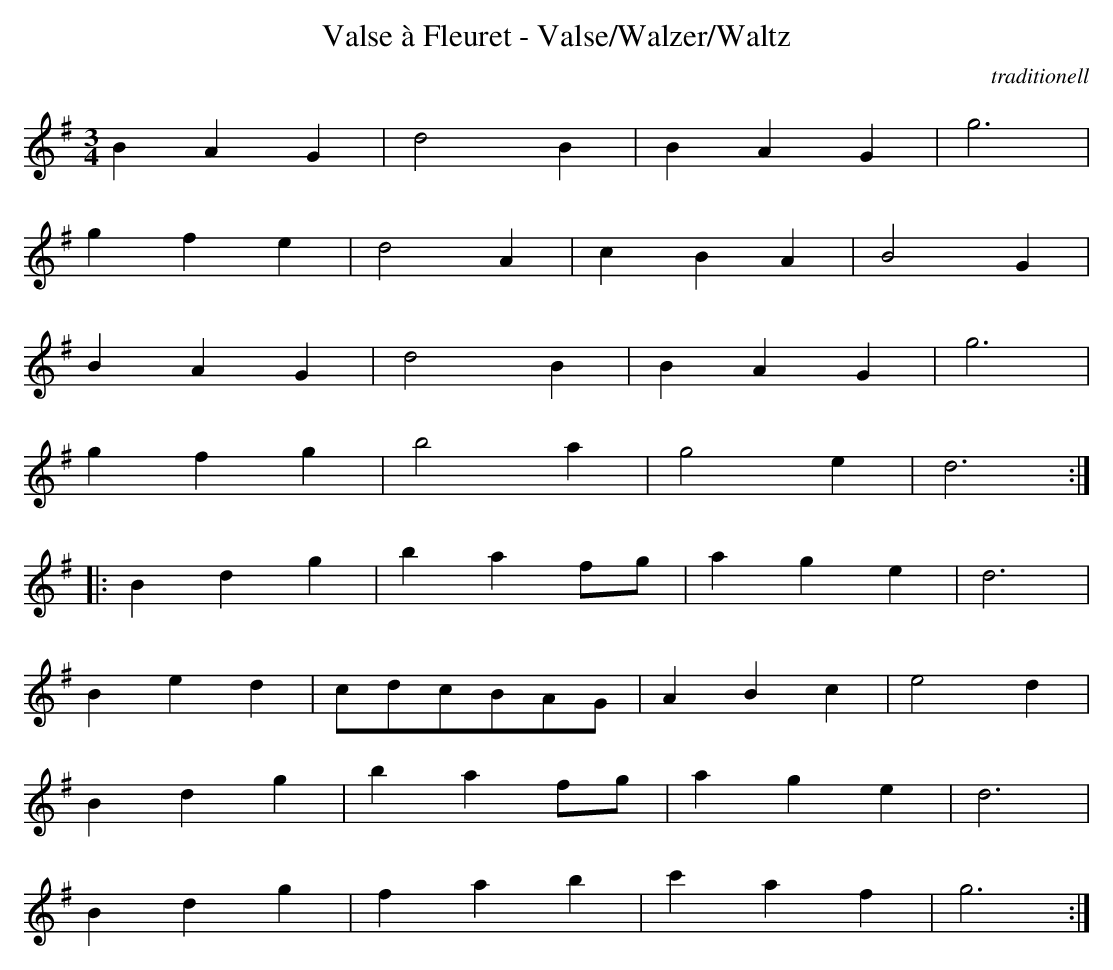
X:1
T:Valse à Fleuret - Valse/Walzer/Waltz
C:traditionell
M:3/4
L:1/4
K:G
BAG|d2B|BAG|g3|
gfe|d2A|cBA|B2G|
BAG|d2B|BAG|g3|
gfg|b2a|g2e|d3:|
|:Bdg|baf/g/|age|d3|
Bed|c/d/c/B/A/G/|ABc|e2d|
Bdg|baf/g/|age|d3|
Bdg|fab|c'af|g3:|
